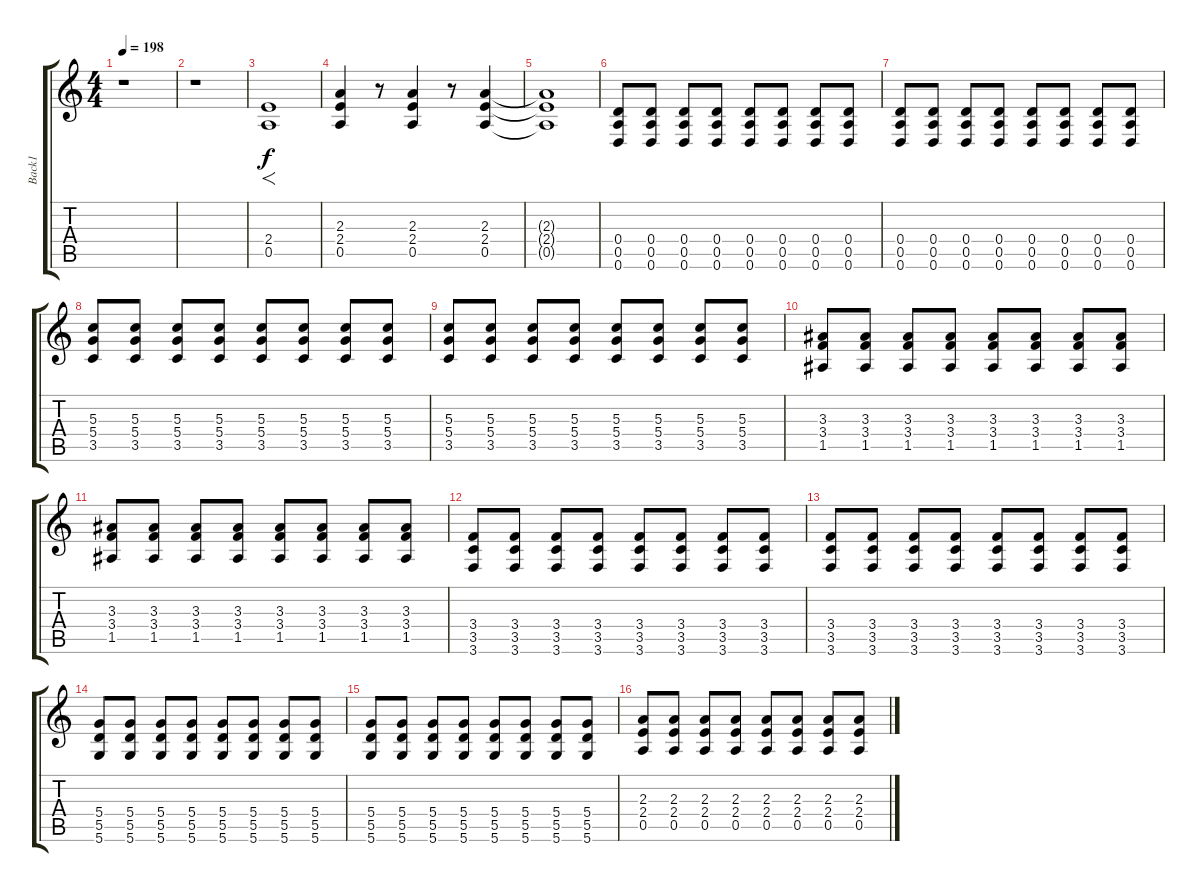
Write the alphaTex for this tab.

\track ("Back1" "Back1") {instrument overdrivenguitar}
\staff {score tabs}
\tuning (E4 B3 G3 D3 A2 D2) {hide}
\ts (4 4)
\tempo 198
\clef g2
\ks c
r.1{dy f} |
r.1 |
(2.4 0.5).1{f} |
(2.3 2.4 0.5).4 r.8 (2.3 2.4 0.5).4 r.8 (2.3 2.4 0.5).4 |
(2.3{t} 2.4{t} 0.5{t}).1 |
(0.4 0.5 0.6).8 (0.4 0.5 0.6).8 (0.4 0.5 0.6).8 (0.4 0.5 0.6).8 (0.4 0.5 0.6).8 (0.4 0.5 0.6).8 (0.4 0.5 0.6).8 (0.4 0.5 0.6).8 |
(0.4 0.5 0.6).8 (0.4 0.5 0.6).8 (0.4 0.5 0.6).8 (0.4 0.5 0.6).8 (0.4 0.5 0.6).8 (0.4 0.5 0.6).8 (0.4 0.5 0.6).8 (0.4 0.5 0.6).8 |
(5.3 5.4 3.5).8 (5.3 5.4 3.5).8 (5.3 5.4 3.5).8 (5.3 5.4 3.5).8 (5.3 5.4 3.5).8 (5.3 5.4 3.5).8 (5.3 5.4 3.5).8 (5.3 5.4 3.5).8 |
(5.3 5.4 3.5).8 (5.3 5.4 3.5).8 (5.3 5.4 3.5).8 (5.3 5.4 3.5).8 (5.3 5.4 3.5).8 (5.3 5.4 3.5).8 (5.3 5.4 3.5).8 (5.3 5.4 3.5).8 |
(3.3 3.4 1.5).8 (3.3 3.4 1.5).8 (3.3 3.4 1.5).8 (3.3 3.4 1.5).8 (3.3 3.4 1.5).8 (3.3 3.4 1.5).8 (3.3 3.4 1.5).8 (3.3 3.4 1.5).8 |
(3.3 3.4 1.5).8 (3.3 3.4 1.5).8 (3.3 3.4 1.5).8 (3.3 3.4 1.5).8 (3.3 3.4 1.5).8 (3.3 3.4 1.5).8 (3.3 3.4 1.5).8 (3.3 3.4 1.5).8 |
(3.4 3.5 3.6).8 (3.4 3.5 3.6).8 (3.4 3.5 3.6).8 (3.4 3.5 3.6).8 (3.4 3.5 3.6).8 (3.4 3.5 3.6).8 (3.4 3.5 3.6).8 (3.4 3.5 3.6).8 |
(3.4 3.5 3.6).8 (3.4 3.5 3.6).8 (3.4 3.5 3.6).8 (3.4 3.5 3.6).8 (3.4 3.5 3.6).8 (3.4 3.5 3.6).8 (3.4 3.5 3.6).8 (3.4 3.5 3.6).8 |
(5.4 5.5 5.6).8 (5.4 5.5 5.6).8 (5.4 5.5 5.6).8 (5.4 5.5 5.6).8 (5.4 5.5 5.6).8 (5.4 5.5 5.6).8 (5.4 5.5 5.6).8 (5.4 5.5 5.6).8 |
(5.4 5.5 5.6).8 (5.4 5.5 5.6).8 (5.4 5.5 5.6).8 (5.4 5.5 5.6).8 (5.4 5.5 5.6).8 (5.4 5.5 5.6).8 (5.4 5.5 5.6).8 (5.4 5.5 5.6).8 |
(2.3 2.4 0.5).8 (2.3 2.4 0.5).8 (2.3 2.4 0.5).8 (2.3 2.4 0.5).8 (2.3 2.4 0.5).8 (2.3 2.4 0.5).8 (2.3 2.4 0.5).8 (2.3 2.4 0.5).8
